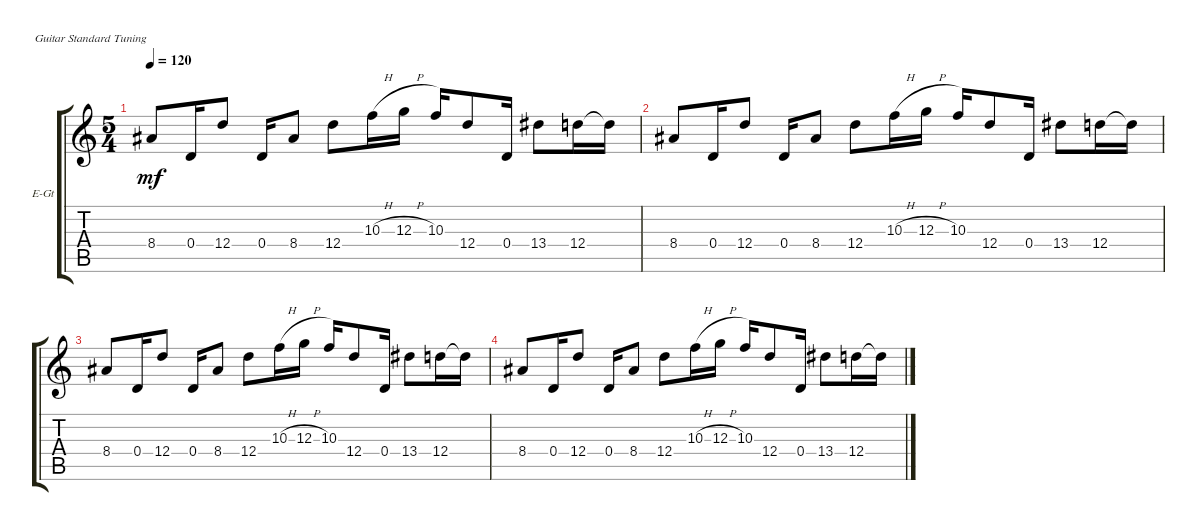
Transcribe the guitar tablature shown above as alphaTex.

\defaultSystemsLayout 4
\bracketExtendMode groupsimilarinstruments
\firstSystemTrackNameOrientation horizontal
\otherSystemsTrackNameOrientation horizontal
\track ("Guitar 1" "E-Gt") {instrument overdrivenguitar}
\staff {score tabs}
\tuning (E4 B3 G3 D3 A2 E2)
\ts (5 4)
\tempo 120
\clef g2
\ks c
8.4.8{dy mf} 0.4.16 12.4.8 0.4.16 8.4.8 12.4.8 10.3{h}.16 12.3{h}.16 10.3.16 12.4.8 0.4.16 13.4.8 12.4.16 12.4{t}.16 |
8.4.8 0.4.16 12.4.8 0.4.16 8.4.8 12.4.8 10.3{h}.16 12.3{h}.16 10.3.16 12.4.8 0.4.16 13.4.8 12.4.16 12.4{t}.16 |
8.4.8 0.4.16 12.4.8 0.4.16 8.4.8 12.4.8 10.3{h}.16 12.3{h}.16 10.3.16 12.4.8 0.4.16 13.4.8 12.4.16 12.4{t}.16 |
8.4.8 0.4.16 12.4.8 0.4.16 8.4.8 12.4.8 10.3{h}.16 12.3{h}.16 10.3.16 12.4.8 0.4.16 13.4.8 12.4.16 12.4{t}.16
